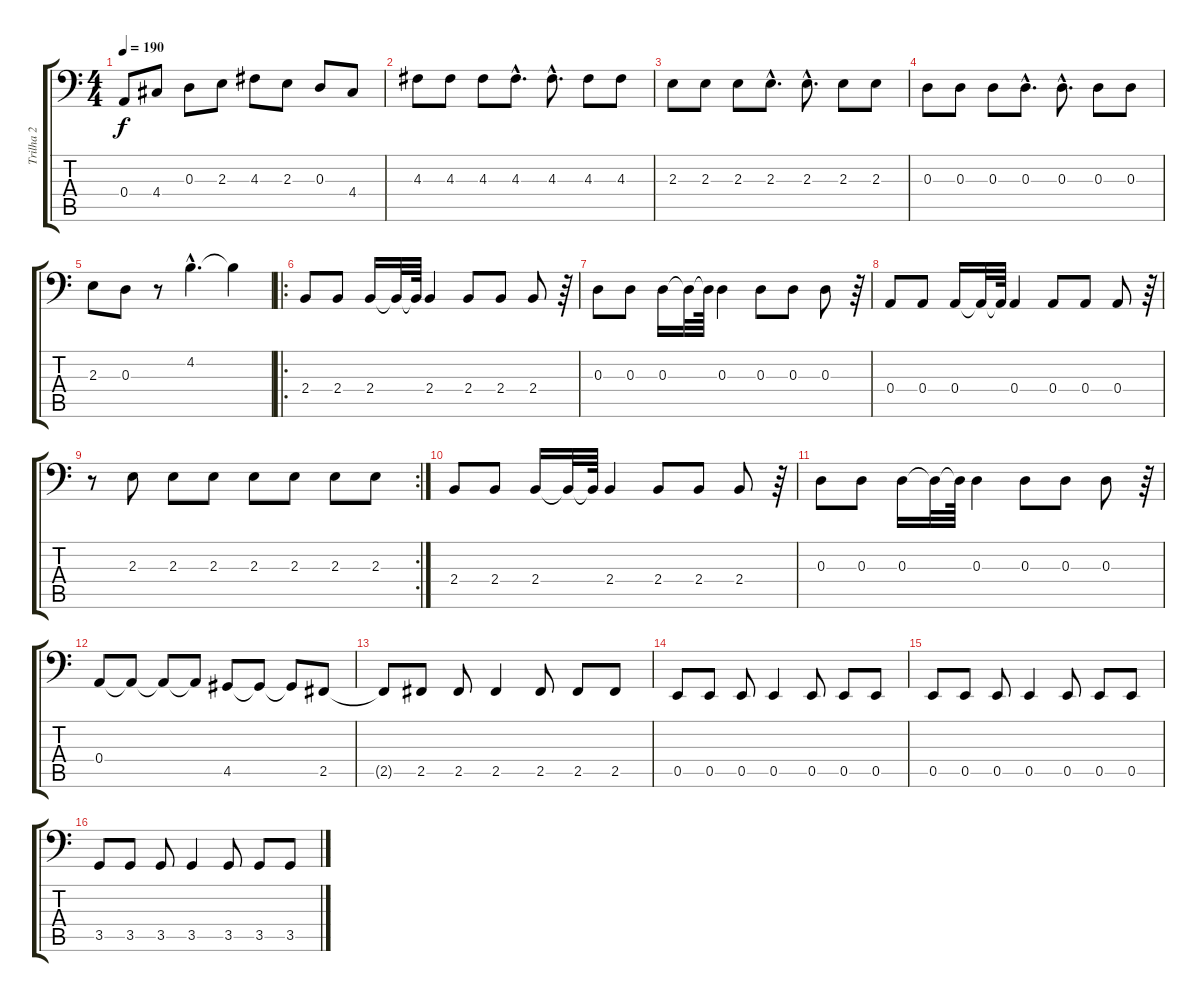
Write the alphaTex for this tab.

\track ("Trilha 2" "Trilha 2") {instrument electricbasspick}
\staff {score tabs}
\tuning (C3 G2 D2 A1 E1 B0) {hide}
\ts (4 4)
\tempo 190
\clef f4
\ks c
0.4.8{dy f} 4.4.8 0.3.8 2.3.8 4.3.8 2.3.8 0.3.8 4.4.8 |
4.3.8 4.3.8 4.3.8 4.3{hac}.8{d} 4.3{hac}.8{d} 4.3.8 4.3.8 |
2.3.8 2.3.8 2.3.8 2.3{hac}.8{d} 2.3{hac}.8{d} 2.3.8 2.3.8 |
0.3.8 0.3.8 0.3.8 0.3{hac}.8{d} 0.3{hac}.8{d} 0.3.8 0.3.8 |
2.3.8 0.3.8 r.8 4.2{hac}.4{d} 4.2{t}.4 |
\ro
2.4.8 2.4.8 2.4.16 2.4{t}.32 2.4{t}.64 2.4.4 2.4.8 2.4.8 2.4.8 r.64 |
0.3.8 0.3.8 0.3.16 0.3{t}.32 0.3{t}.64 0.3.4 0.3.8 0.3.8 0.3.8 r.64 |
0.4.8 0.4.8 0.4.16 0.4{t}.32 0.4{t}.64 0.4.4 0.4.8 0.4.8 0.4.8 r.64 |
\rc 2
r.8 2.3.8 2.3.8 2.3.8 2.3.8 2.3.8 2.3.8 2.3.8 |
2.4.8 2.4.8 2.4.16 2.4{t}.32 2.4{t}.64 2.4.4 2.4.8 2.4.8 2.4.8 r.64 |
0.3.8 0.3.8 0.3.16 0.3{t}.32 0.3{t}.64 0.3.4 0.3.8 0.3.8 0.3.8 r.64 |
0.4.8 0.4{t}.8 0.4{t}.8 0.4{t}.8 4.5.8 4.5{t}.8 4.5{t}.8 2.5.8 |
2.5{t}.8 2.5.8 2.5.8 2.5.4 2.5.8 2.5.8 2.5.8 |
0.5.8 0.5.8 0.5.8 0.5.4 0.5.8 0.5.8 0.5.8 |
0.5.8 0.5.8 0.5.8 0.5.4 0.5.8 0.5.8 0.5.8 |
3.5.8 3.5.8 3.5.8 3.5.4 3.5.8 3.5.8 3.5.8
